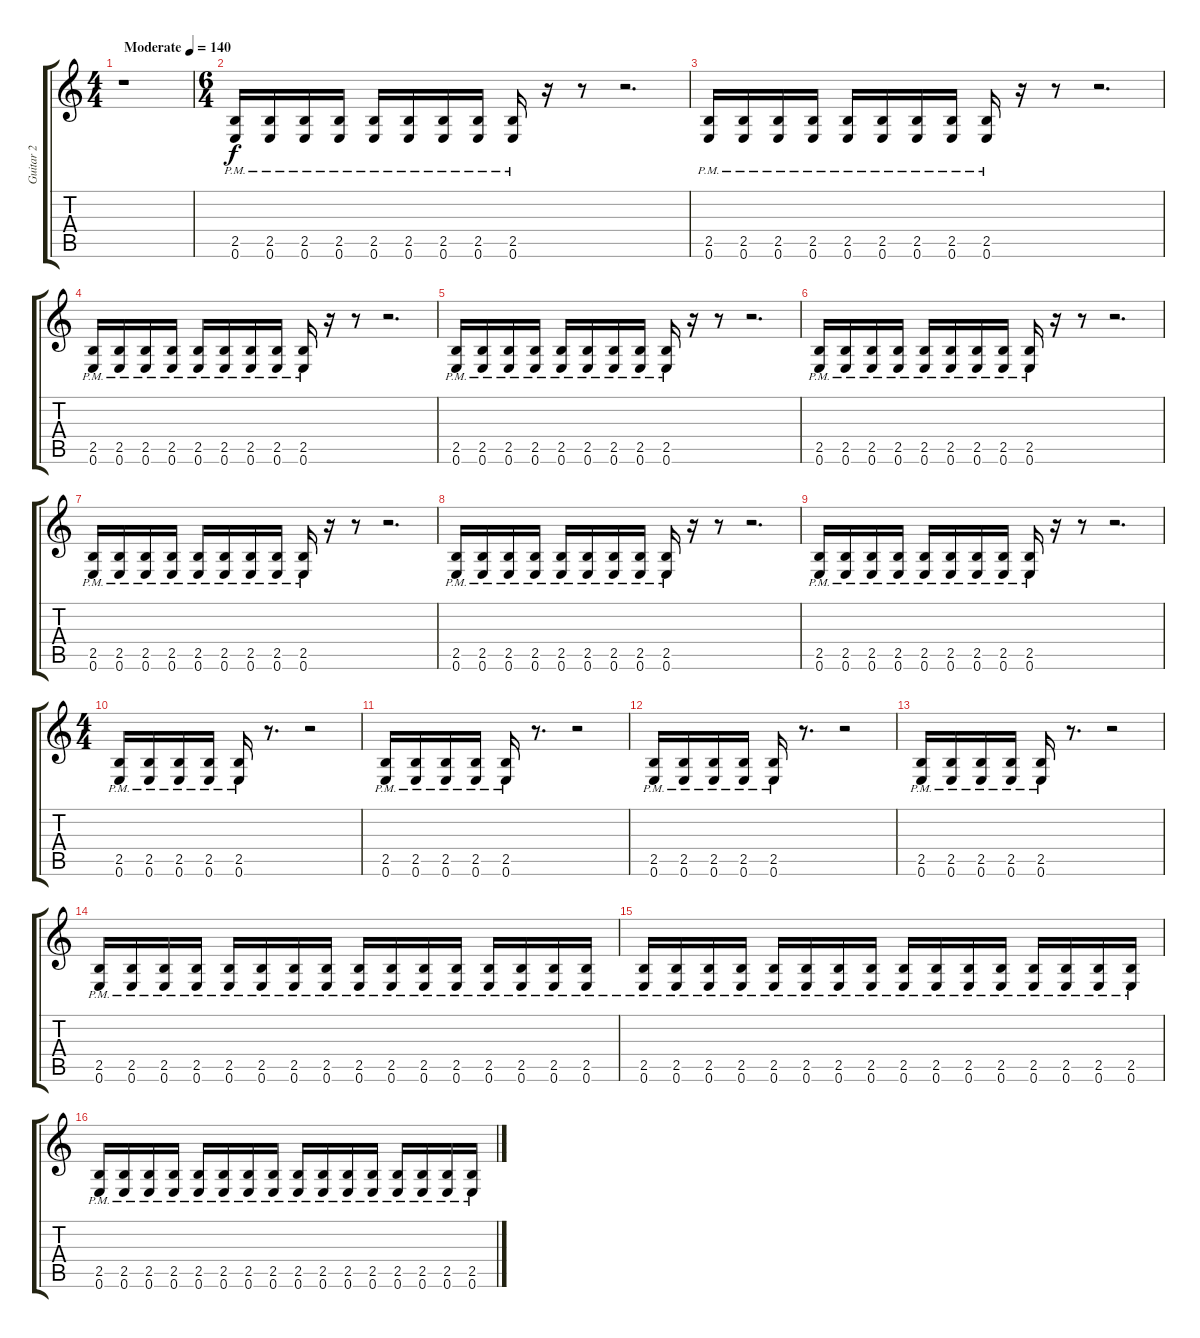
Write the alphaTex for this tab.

\track ("Guitar 2" "Guitar 2") {instrument overdrivenguitar}
\staff {score tabs}
\tuning (E4 B3 G3 D3 A2 E2) {hide}
\ts (4 4)
\tempo (140 "Moderate")
\clef g2
\ks c
r.1{dy f instrument overdrivenguitar} |
\ts (6 4)
(2.5{pm} 0.6{pm}).16 (2.5{pm} 0.6{pm}).16 (2.5{pm} 0.6{pm}).16 (2.5{pm} 0.6{pm}).16 (2.5{pm} 0.6{pm}).16 (2.5{pm} 0.6{pm}).16 (2.5{pm} 0.6{pm}).16 (2.5{pm} 0.6{pm}).16 (2.5{pm} 0.6{pm}).16 r.16 r.8 r.2{d} |
(2.5{pm} 0.6{pm}).16 (2.5{pm} 0.6{pm}).16 (2.5{pm} 0.6{pm}).16 (2.5{pm} 0.6{pm}).16 (2.5{pm} 0.6{pm}).16 (2.5{pm} 0.6{pm}).16 (2.5{pm} 0.6{pm}).16 (2.5{pm} 0.6{pm}).16 (2.5{pm} 0.6{pm}).16 r.16 r.8 r.2{d} |
(2.5{pm} 0.6{pm}).16 (2.5{pm} 0.6{pm}).16 (2.5{pm} 0.6{pm}).16 (2.5{pm} 0.6{pm}).16 (2.5{pm} 0.6{pm}).16 (2.5{pm} 0.6{pm}).16 (2.5{pm} 0.6{pm}).16 (2.5{pm} 0.6{pm}).16 (2.5{pm} 0.6{pm}).16 r.16 r.8 r.2{d} |
(2.5{pm} 0.6{pm}).16 (2.5{pm} 0.6{pm}).16 (2.5{pm} 0.6{pm}).16 (2.5{pm} 0.6{pm}).16 (2.5{pm} 0.6{pm}).16 (2.5{pm} 0.6{pm}).16 (2.5{pm} 0.6{pm}).16 (2.5{pm} 0.6{pm}).16 (2.5{pm} 0.6{pm}).16 r.16 r.8 r.2{d} |
(2.5{pm} 0.6{pm}).16 (2.5{pm} 0.6{pm}).16 (2.5{pm} 0.6{pm}).16 (2.5{pm} 0.6{pm}).16 (2.5{pm} 0.6{pm}).16 (2.5{pm} 0.6{pm}).16 (2.5{pm} 0.6{pm}).16 (2.5{pm} 0.6{pm}).16 (2.5{pm} 0.6{pm}).16 r.16 r.8 r.2{d} |
(2.5{pm} 0.6{pm}).16 (2.5{pm} 0.6{pm}).16 (2.5{pm} 0.6{pm}).16 (2.5{pm} 0.6{pm}).16 (2.5{pm} 0.6{pm}).16 (2.5{pm} 0.6{pm}).16 (2.5{pm} 0.6{pm}).16 (2.5{pm} 0.6{pm}).16 (2.5{pm} 0.6{pm}).16 r.16 r.8 r.2{d} |
(2.5{pm} 0.6{pm}).16 (2.5{pm} 0.6{pm}).16 (2.5{pm} 0.6{pm}).16 (2.5{pm} 0.6{pm}).16 (2.5{pm} 0.6{pm}).16 (2.5{pm} 0.6{pm}).16 (2.5{pm} 0.6{pm}).16 (2.5{pm} 0.6{pm}).16 (2.5{pm} 0.6{pm}).16 r.16 r.8 r.2{d} |
(2.5{pm} 0.6{pm}).16 (2.5{pm} 0.6{pm}).16 (2.5{pm} 0.6{pm}).16 (2.5{pm} 0.6{pm}).16 (2.5{pm} 0.6{pm}).16 (2.5{pm} 0.6{pm}).16 (2.5{pm} 0.6{pm}).16 (2.5{pm} 0.6{pm}).16 (2.5{pm} 0.6{pm}).16 r.16 r.8 r.2{d} |
\ts (4 4)
(2.5{pm} 0.6{pm}).16 (2.5{pm} 0.6{pm}).16 (2.5{pm} 0.6{pm}).16 (2.5{pm} 0.6{pm}).16 (2.5{pm} 0.6{pm}).16 r.8{d} r.2 |
(2.5{pm} 0.6{pm}).16 (2.5{pm} 0.6{pm}).16 (2.5{pm} 0.6{pm}).16 (2.5{pm} 0.6{pm}).16 (2.5{pm} 0.6{pm}).16 r.8{d} r.2 |
(2.5{pm} 0.6{pm}).16 (2.5{pm} 0.6{pm}).16 (2.5{pm} 0.6{pm}).16 (2.5{pm} 0.6{pm}).16 (2.5{pm} 0.6{pm}).16 r.8{d} r.2 |
(2.5{pm} 0.6{pm}).16 (2.5{pm} 0.6{pm}).16 (2.5{pm} 0.6{pm}).16 (2.5{pm} 0.6{pm}).16 (2.5{pm} 0.6{pm}).16 r.8{d} r.2 |
(2.5{pm} 0.6{pm}).16 (2.5{pm} 0.6{pm}).16 (2.5{pm} 0.6{pm}).16 (2.5{pm} 0.6{pm}).16 (2.5{pm} 0.6{pm}).16 (2.5{pm} 0.6{pm}).16 (2.5{pm} 0.6{pm}).16 (2.5{pm} 0.6{pm}).16 (2.5{pm} 0.6{pm}).16 (2.5{pm} 0.6{pm}).16 (2.5{pm} 0.6{pm}).16 (2.5{pm} 0.6{pm}).16 (2.5{pm} 0.6{pm}).16 (2.5{pm} 0.6{pm}).16 (2.5{pm} 0.6{pm}).16 (2.5{pm} 0.6{pm}).16 |
(2.5{pm} 0.6{pm}).16 (2.5{pm} 0.6{pm}).16 (2.5{pm} 0.6{pm}).16 (2.5{pm} 0.6{pm}).16 (2.5{pm} 0.6{pm}).16 (2.5{pm} 0.6{pm}).16 (2.5{pm} 0.6{pm}).16 (2.5{pm} 0.6{pm}).16 (2.5{pm} 0.6{pm}).16 (2.5{pm} 0.6{pm}).16 (2.5{pm} 0.6{pm}).16 (2.5{pm} 0.6{pm}).16 (2.5{pm} 0.6{pm}).16 (2.5{pm} 0.6{pm}).16 (2.5{pm} 0.6{pm}).16 (2.5{pm} 0.6{pm}).16 |
(2.5{pm} 0.6{pm}).16 (2.5{pm} 0.6{pm}).16 (2.5{pm} 0.6{pm}).16 (2.5{pm} 0.6{pm}).16 (2.5{pm} 0.6{pm}).16 (2.5{pm} 0.6{pm}).16 (2.5{pm} 0.6{pm}).16 (2.5{pm} 0.6{pm}).16 (2.5{pm} 0.6{pm}).16 (2.5{pm} 0.6{pm}).16 (2.5{pm} 0.6{pm}).16 (2.5{pm} 0.6{pm}).16 (2.5{pm} 0.6{pm}).16 (2.5{pm} 0.6{pm}).16 (2.5{pm} 0.6{pm}).16 (2.5{pm} 0.6{pm}).16
